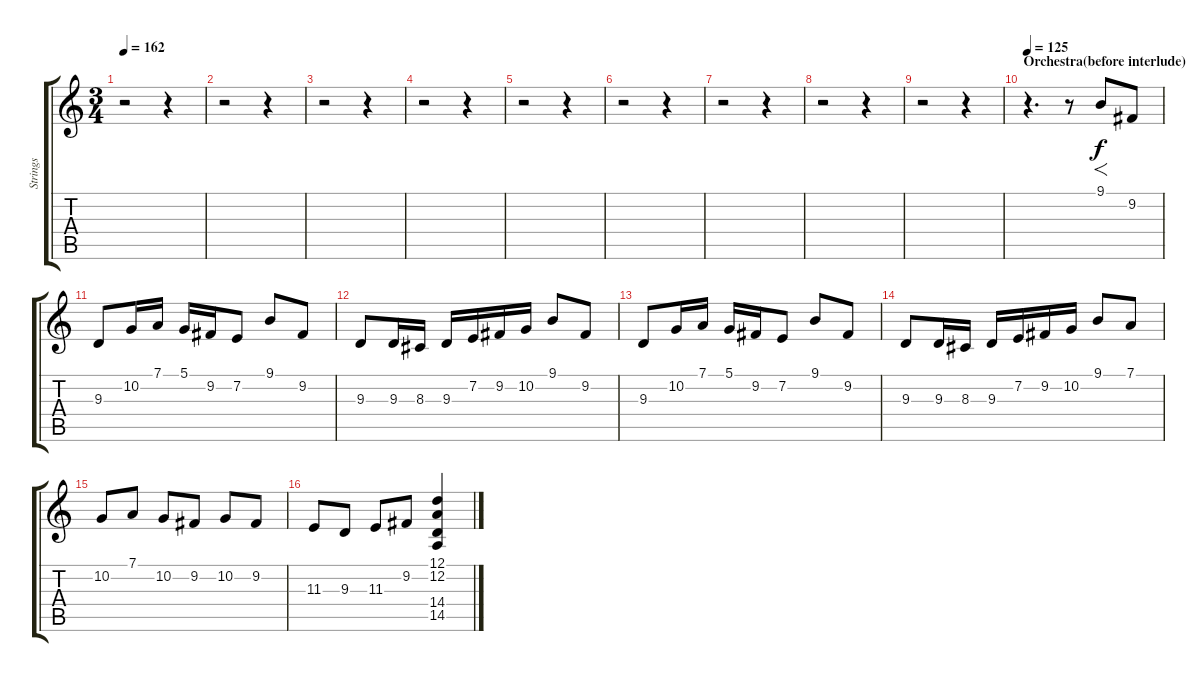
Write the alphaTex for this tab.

\track ("Strings" "Strings") {instrument stringensemble1}
\staff {score tabs}
\tuning (D4 A3 F3 C3 G2 D2) {hide}
\ts (3 4)
\tempo 162
\clef g2
\ks c
r.2{dy f} r.4 |
r.2 r.4 |
r.2 r.4 |
r.2 r.4 |
r.2 r.4 |
r.2 r.4 |
r.2 r.4 |
r.2 r.4 |
r.2 r.4 |
\section ("" "Orchestra(before interlude)")
\tempo 125
r.4{d volume 8 instrument fx3crystal} r.8 9.1.8{f} 9.2.8 |
9.3.8 10.2.16 7.1.16 5.1.16 9.2.16 7.2.8 9.1.8 9.2.8 |
9.3.8 9.3.16 8.3.16 9.3.16 7.2.16 9.2.16 10.2.16 9.1.8 9.2.8 |
9.3.8 10.2.16 7.1.16 5.1.16 9.2.16 7.2.8 9.1.8 9.2.8 |
9.3.8 9.3.16 8.3.16 9.3.16 7.2.16 9.2.16 10.2.16 9.1.8 7.1.8 |
10.2.8 7.1.8 10.2.8 9.2.8 10.2.8 9.2.8 |
11.3.8 9.3.8 11.3.8 9.2.8 (12.1 12.2 14.4 14.5).4{volume 15 instrument synthvoice}
